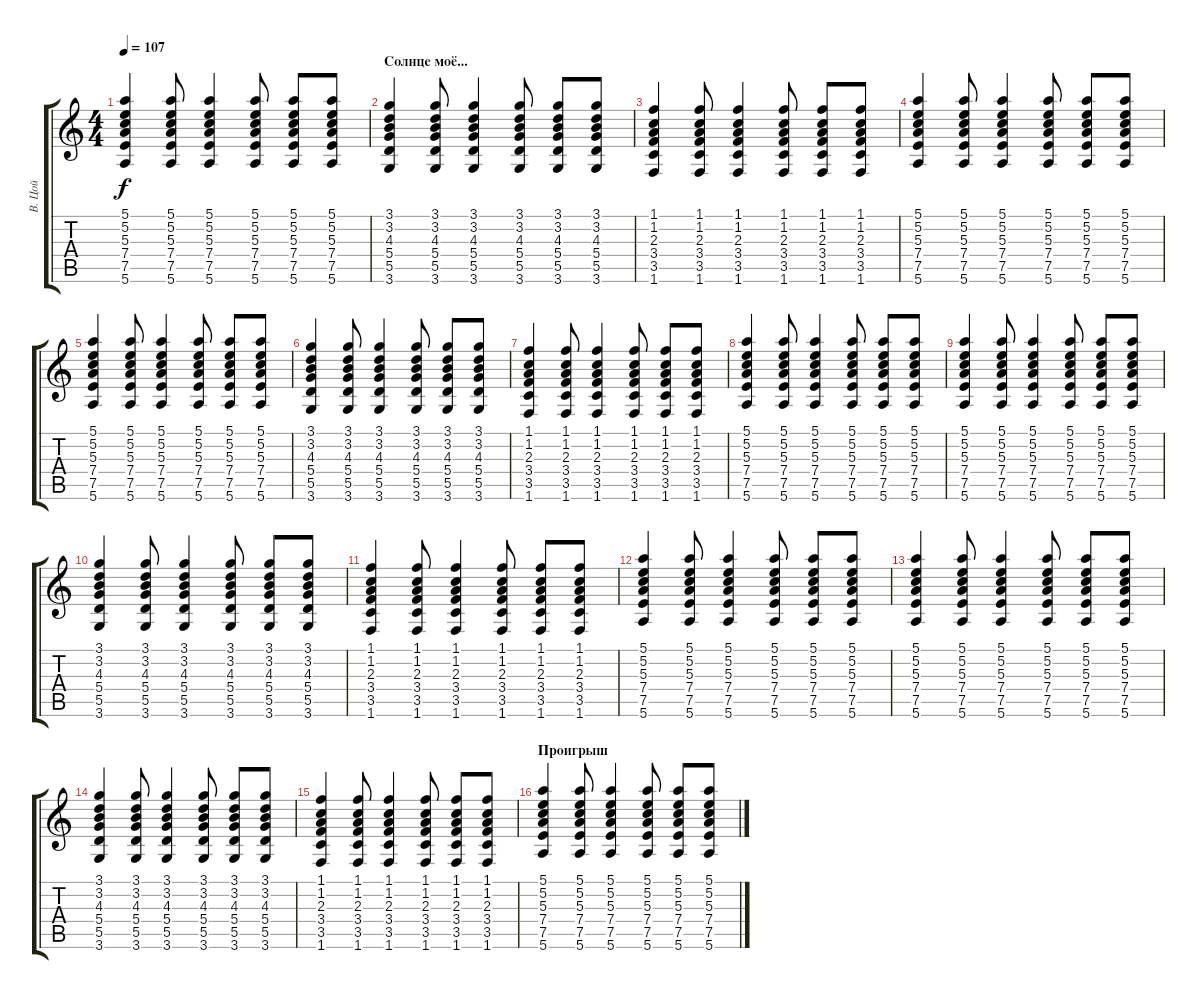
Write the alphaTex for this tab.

\track ("В. Цой" "В. Цой") {instrument acousticguitarsteel}
\staff {score tabs}
\tuning (E4 B3 G3 D3 A2 E2) {hide}
\ts (4 4)
\tempo 107
\clef g2
\ks c
(5.1 5.2 5.3 7.4 7.5 5.6).4{dy f} (5.1 5.2 5.3 7.4 7.5 5.6).8 (5.1 5.2 5.3 7.4 7.5 5.6).4 (5.1 5.2 5.3 7.4 7.5 5.6).8 (5.1 5.2 5.3 7.4 7.5 5.6).8 (5.1 5.2 5.3 7.4 7.5 5.6).8 |
\section ("" "Солнце моё...")
(3.1 3.2 4.3 5.4 5.5 3.6).4 (3.1 3.2 4.3 5.4 5.5 3.6).8 (3.1 3.2 4.3 5.4 5.5 3.6).4 (3.1 3.2 4.3 5.4 5.5 3.6).8 (3.1 3.2 4.3 5.4 5.5 3.6).8 (3.1 3.2 4.3 5.4 5.5 3.6).8 |
(1.1 1.2 2.3 3.4 3.5 1.6).4 (1.1 1.2 2.3 3.4 3.5 1.6).8 (1.1 1.2 2.3 3.4 3.5 1.6).4 (1.1 1.2 2.3 3.4 3.5 1.6).8 (1.1 1.2 2.3 3.4 3.5 1.6).8 (1.1 1.2 2.3 3.4 3.5 1.6).8 |
(5.1 5.2 5.3 7.4 7.5 5.6).4 (5.1 5.2 5.3 7.4 7.5 5.6).8 (5.1 5.2 5.3 7.4 7.5 5.6).4 (5.1 5.2 5.3 7.4 7.5 5.6).8 (5.1 5.2 5.3 7.4 7.5 5.6).8 (5.1 5.2 5.3 7.4 7.5 5.6).8 |
(5.1 5.2 5.3 7.4 7.5 5.6).4 (5.1 5.2 5.3 7.4 7.5 5.6).8 (5.1 5.2 5.3 7.4 7.5 5.6).4 (5.1 5.2 5.3 7.4 7.5 5.6).8 (5.1 5.2 5.3 7.4 7.5 5.6).8 (5.1 5.2 5.3 7.4 7.5 5.6).8 |
(3.1 3.2 4.3 5.4 5.5 3.6).4 (3.1 3.2 4.3 5.4 5.5 3.6).8 (3.1 3.2 4.3 5.4 5.5 3.6).4 (3.1 3.2 4.3 5.4 5.5 3.6).8 (3.1 3.2 4.3 5.4 5.5 3.6).8 (3.1 3.2 4.3 5.4 5.5 3.6).8 |
(1.1 1.2 2.3 3.4 3.5 1.6).4 (1.1 1.2 2.3 3.4 3.5 1.6).8 (1.1 1.2 2.3 3.4 3.5 1.6).4 (1.1 1.2 2.3 3.4 3.5 1.6).8 (1.1 1.2 2.3 3.4 3.5 1.6).8 (1.1 1.2 2.3 3.4 3.5 1.6).8 |
(5.1 5.2 5.3 7.4 7.5 5.6).4 (5.1 5.2 5.3 7.4 7.5 5.6).8 (5.1 5.2 5.3 7.4 7.5 5.6).4 (5.1 5.2 5.3 7.4 7.5 5.6).8 (5.1 5.2 5.3 7.4 7.5 5.6).8 (5.1 5.2 5.3 7.4 7.5 5.6).8 |
(5.1 5.2 5.3 7.4 7.5 5.6).4 (5.1 5.2 5.3 7.4 7.5 5.6).8 (5.1 5.2 5.3 7.4 7.5 5.6).4 (5.1 5.2 5.3 7.4 7.5 5.6).8 (5.1 5.2 5.3 7.4 7.5 5.6).8 (5.1 5.2 5.3 7.4 7.5 5.6).8 |
(3.1 3.2 4.3 5.4 5.5 3.6).4 (3.1 3.2 4.3 5.4 5.5 3.6).8 (3.1 3.2 4.3 5.4 5.5 3.6).4 (3.1 3.2 4.3 5.4 5.5 3.6).8 (3.1 3.2 4.3 5.4 5.5 3.6).8 (3.1 3.2 4.3 5.4 5.5 3.6).8 |
(1.1 1.2 2.3 3.4 3.5 1.6).4 (1.1 1.2 2.3 3.4 3.5 1.6).8 (1.1 1.2 2.3 3.4 3.5 1.6).4 (1.1 1.2 2.3 3.4 3.5 1.6).8 (1.1 1.2 2.3 3.4 3.5 1.6).8 (1.1 1.2 2.3 3.4 3.5 1.6).8 |
(5.1 5.2 5.3 7.4 7.5 5.6).4 (5.1 5.2 5.3 7.4 7.5 5.6).8 (5.1 5.2 5.3 7.4 7.5 5.6).4 (5.1 5.2 5.3 7.4 7.5 5.6).8 (5.1 5.2 5.3 7.4 7.5 5.6).8 (5.1 5.2 5.3 7.4 7.5 5.6).8 |
(5.1 5.2 5.3 7.4 7.5 5.6).4 (5.1 5.2 5.3 7.4 7.5 5.6).8 (5.1 5.2 5.3 7.4 7.5 5.6).4 (5.1 5.2 5.3 7.4 7.5 5.6).8 (5.1 5.2 5.3 7.4 7.5 5.6).8 (5.1 5.2 5.3 7.4 7.5 5.6).8 |
(3.1 3.2 4.3 5.4 5.5 3.6).4 (3.1 3.2 4.3 5.4 5.5 3.6).8 (3.1 3.2 4.3 5.4 5.5 3.6).4 (3.1 3.2 4.3 5.4 5.5 3.6).8 (3.1 3.2 4.3 5.4 5.5 3.6).8 (3.1 3.2 4.3 5.4 5.5 3.6).8 |
(1.1 1.2 2.3 3.4 3.5 1.6).4 (1.1 1.2 2.3 3.4 3.5 1.6).8 (1.1 1.2 2.3 3.4 3.5 1.6).4 (1.1 1.2 2.3 3.4 3.5 1.6).8 (1.1 1.2 2.3 3.4 3.5 1.6).8 (1.1 1.2 2.3 3.4 3.5 1.6).8 |
\section ("" "Проигрыш")
(5.1 5.2 5.3 7.4 7.5 5.6).4 (5.1 5.2 5.3 7.4 7.5 5.6).8 (5.1 5.2 5.3 7.4 7.5 5.6).4 (5.1 5.2 5.3 7.4 7.5 5.6).8 (5.1 5.2 5.3 7.4 7.5 5.6).8 (5.1 5.2 5.3 7.4 7.5 5.6).8
